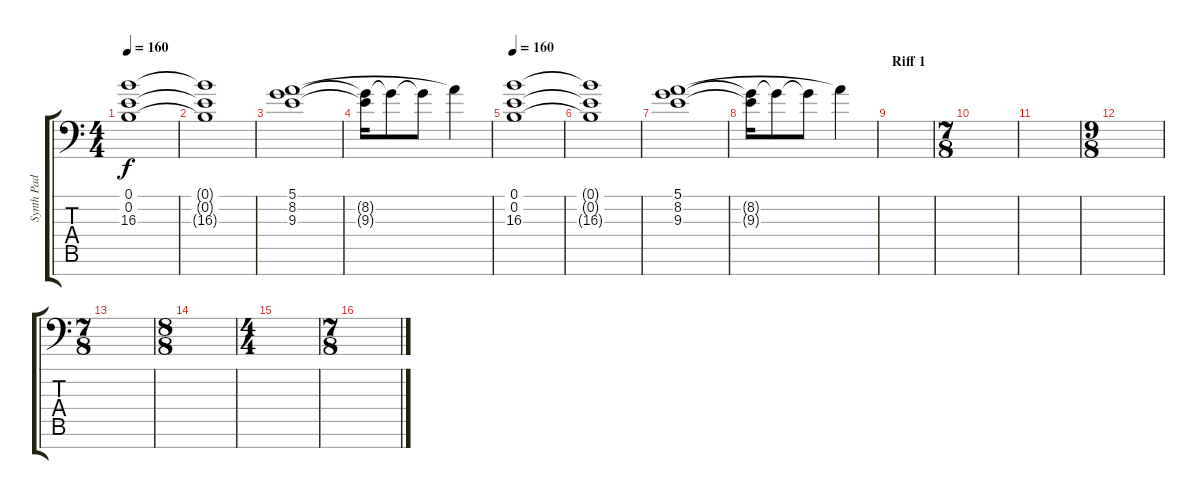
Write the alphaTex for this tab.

\track ("Synth Pad (Chords)" "Synth Pad ") {instrument stringensemble1}
\staff {score tabs}
\tuning (E4 B3 G3 D3 A2 E2 C-1) {hide}
\ts (4 4)
\tempo 160
\clef f4
\ks c
(0.1 0.2 16.3).1{dy f} |
(0.1{t} 0.2{t} 16.3{t}).1 |
(5.1 8.2 9.3).1 |
(8.2{t} 9.3{t}).16 8.2{t}.8 8.2{t}.8 5.1{t}.4 |
\tempo 160
(0.1 0.2 16.3).1 |
(0.1{t} 0.2{t} 16.3{t}).1 |
(5.1 8.2 9.3).1 |
(8.2{t} 9.3{t}).16 8.2{t}.8 8.2{t}.8 5.1{t}.4 |
\section ("" "Riff 1")
|
\ts (7 8)
|
|
\ts (9 8)
|
\ts (7 8)
|
\ts (8 8)
|
\ts (4 4)
|
\ts (7 8)
